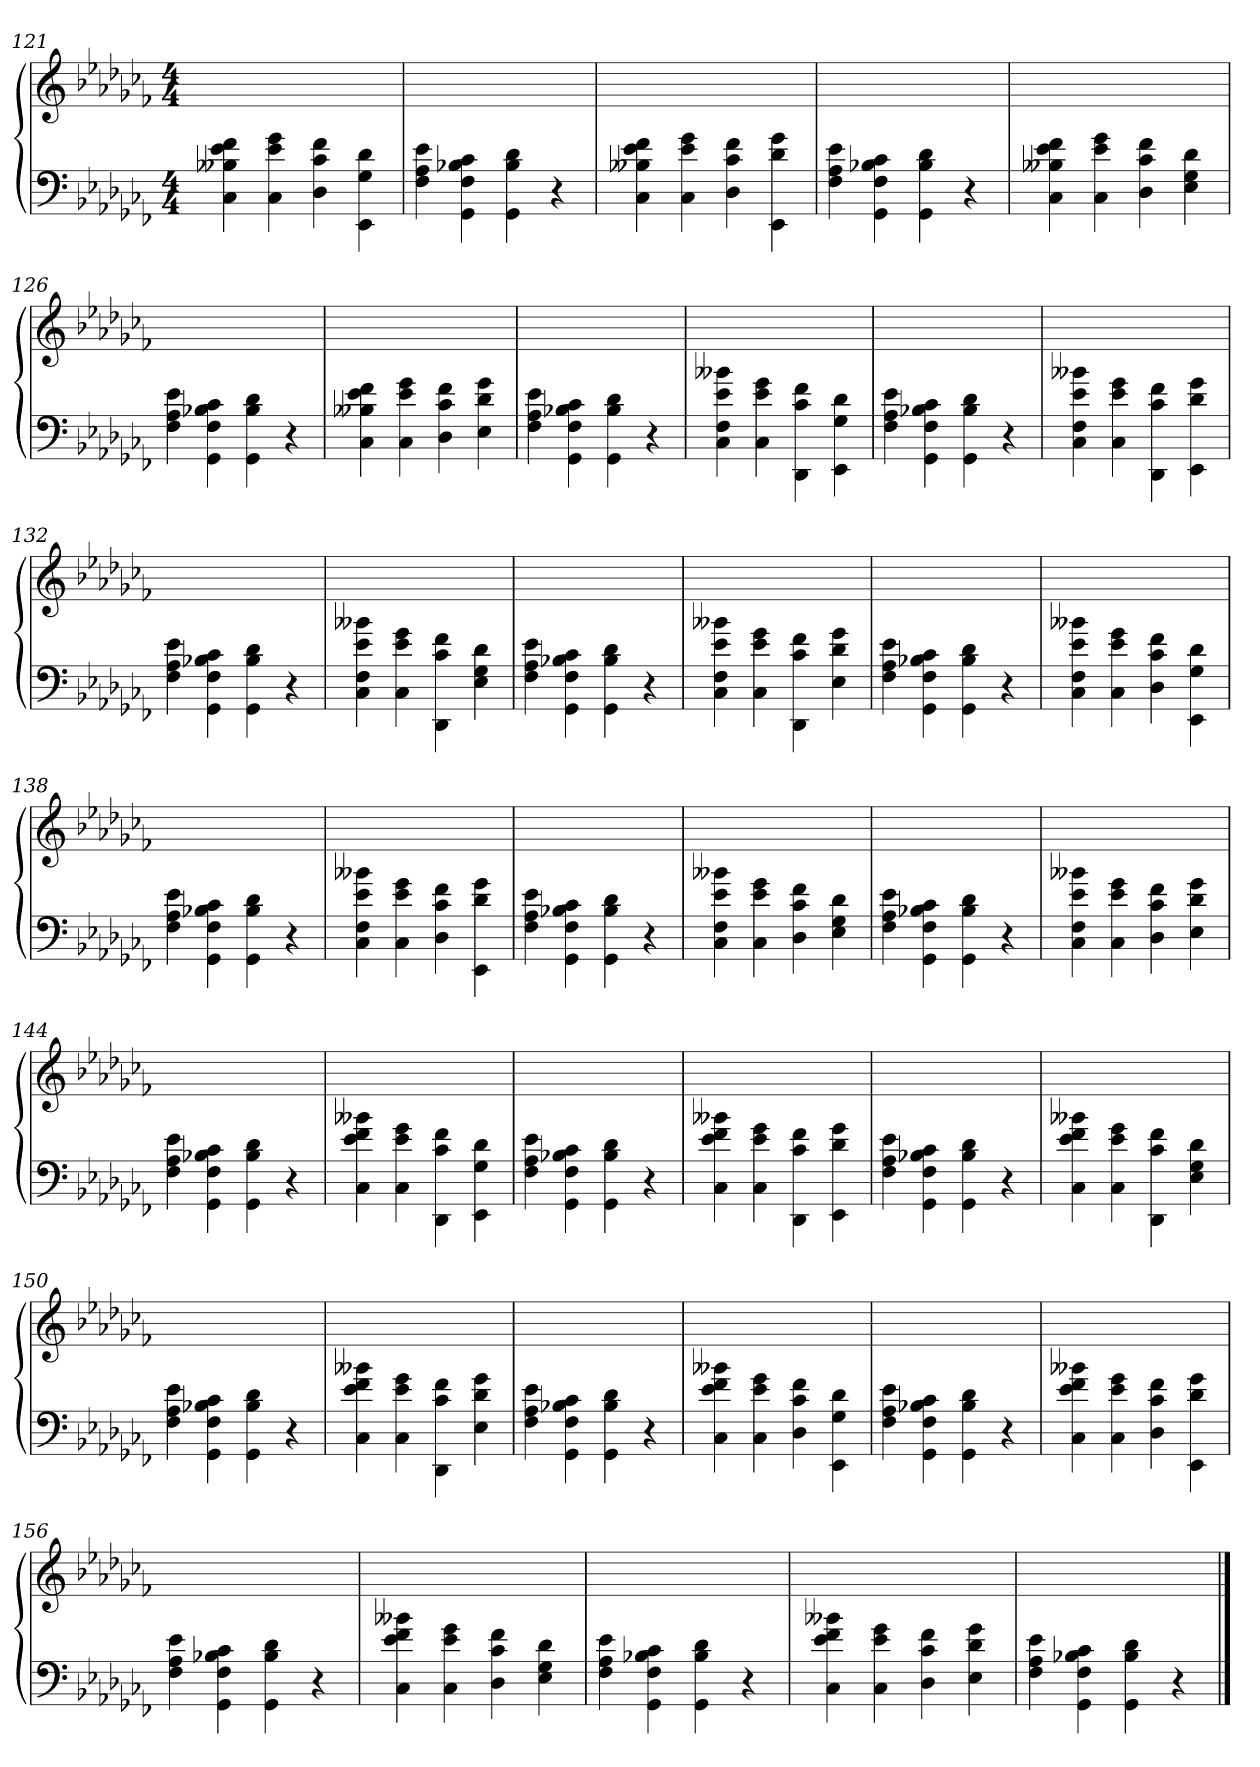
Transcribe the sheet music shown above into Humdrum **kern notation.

**kern	**kern
*part2	*part1
*staff2	*staff1
*clefF4	*clefG2
*k[b-e-a-d-g-c-f-]	*k[b-e-a-d-g-c-f-]
*C-:	*C-:
*M4/4	*M4/4
=121	=121
4C- 4B--X 4e- 4f-	1ryy
4C- 4e- 4g-	.
4D- 4c- 4f-	.
4EE- 4G- 4d-	.
=122	=122
4F- 4A- 4e-	1ryy
4GG- 4F- 4B-X 4c-	.
4GG- 4B- 4d-	.
4r	.
=123	=123
4C- 4B--X 4e- 4f-	1ryy
4C- 4e- 4g-	.
4D- 4c- 4f-	.
4EE- 4d- 4g-	.
=124	=124
4F- 4A- 4e-	1ryy
4GG- 4F- 4B-X 4c-	.
4GG- 4B- 4d-	.
4r	.
=125	=125
4C- 4B--X 4e- 4f-	1ryy
4C- 4e- 4g-	.
4D- 4c- 4f-	.
4E- 4G- 4d-	.
=126	=126
4F- 4A- 4e-	1ryy
4GG- 4F- 4B-X 4c-	.
4GG- 4B- 4d-	.
4r	.
=127	=127
4C- 4B--X 4e- 4f-	1ryy
4C- 4e- 4g-	.
4D- 4c- 4f-	.
4E- 4d- 4g-	.
=128	=128
4F- 4A- 4e-	1ryy
4GG- 4F- 4B-X 4c-	.
4GG- 4B- 4d-	.
4r	.
=129	=129
4C- 4F- 4e- 4b--X	1ryy
4C- 4e- 4g-	.
4DD- 4c- 4f-	.
4EE- 4G- 4d-	.
=130	=130
4F- 4A- 4e-	1ryy
4GG- 4F- 4B-X 4c-	.
4GG- 4B- 4d-	.
4r	.
=131	=131
4C- 4F- 4e- 4b--X	1ryy
4C- 4e- 4g-	.
4DD- 4c- 4f-	.
4EE- 4d- 4g-	.
=132	=132
4F- 4A- 4e-	1ryy
4GG- 4F- 4B-X 4c-	.
4GG- 4B- 4d-	.
4r	.
=133	=133
4C- 4F- 4e- 4b--X	1ryy
4C- 4e- 4g-	.
4DD- 4c- 4f-	.
4E- 4G- 4d-	.
=134	=134
4F- 4A- 4e-	1ryy
4GG- 4F- 4B-X 4c-	.
4GG- 4B- 4d-	.
4r	.
=135	=135
4C- 4F- 4e- 4b--X	1ryy
4C- 4e- 4g-	.
4DD- 4c- 4f-	.
4E- 4d- 4g-	.
=136	=136
4F- 4A- 4e-	1ryy
4GG- 4F- 4B-X 4c-	.
4GG- 4B- 4d-	.
4r	.
=137	=137
4C- 4F- 4e- 4b--X	1ryy
4C- 4e- 4g-	.
4D- 4c- 4f-	.
4EE- 4G- 4d-	.
=138	=138
4F- 4A- 4e-	1ryy
4GG- 4F- 4B-X 4c-	.
4GG- 4B- 4d-	.
4r	.
=139	=139
4C- 4F- 4e- 4b--X	1ryy
4C- 4e- 4g-	.
4D- 4c- 4f-	.
4EE- 4d- 4g-	.
=140	=140
4F- 4A- 4e-	1ryy
4GG- 4F- 4B-X 4c-	.
4GG- 4B- 4d-	.
4r	.
=141	=141
4C- 4F- 4e- 4b--X	1ryy
4C- 4e- 4g-	.
4D- 4c- 4f-	.
4E- 4G- 4d-	.
=142	=142
4F- 4A- 4e-	1ryy
4GG- 4F- 4B-X 4c-	.
4GG- 4B- 4d-	.
4r	.
=143	=143
4C- 4F- 4e- 4b--X	1ryy
4C- 4e- 4g-	.
4D- 4c- 4f-	.
4E- 4d- 4g-	.
=144	=144
4F- 4A- 4e-	1ryy
4GG- 4F- 4B-X 4c-	.
4GG- 4B- 4d-	.
4r	.
=145	=145
4C- 4e- 4f- 4b--X	1ryy
4C- 4e- 4g-	.
4DD- 4c- 4f-	.
4EE- 4G- 4d-	.
=146	=146
4F- 4A- 4e-	1ryy
4GG- 4F- 4B-X 4c-	.
4GG- 4B- 4d-	.
4r	.
=147	=147
4C- 4e- 4f- 4b--X	1ryy
4C- 4e- 4g-	.
4DD- 4c- 4f-	.
4EE- 4d- 4g-	.
=148	=148
4F- 4A- 4e-	1ryy
4GG- 4F- 4B-X 4c-	.
4GG- 4B- 4d-	.
4r	.
=149	=149
4C- 4e- 4f- 4b--X	1ryy
4C- 4e- 4g-	.
4DD- 4c- 4f-	.
4E- 4G- 4d-	.
=150	=150
4F- 4A- 4e-	1ryy
4GG- 4F- 4B-X 4c-	.
4GG- 4B- 4d-	.
4r	.
=151	=151
4C- 4e- 4f- 4b--X	1ryy
4C- 4e- 4g-	.
4DD- 4c- 4f-	.
4E- 4d- 4g-	.
=152	=152
4F- 4A- 4e-	1ryy
4GG- 4F- 4B-X 4c-	.
4GG- 4B- 4d-	.
4r	.
=153	=153
4C- 4e- 4f- 4b--X	1ryy
4C- 4e- 4g-	.
4D- 4c- 4f-	.
4EE- 4G- 4d-	.
=154	=154
4F- 4A- 4e-	1ryy
4GG- 4F- 4B-X 4c-	.
4GG- 4B- 4d-	.
4r	.
=155	=155
4C- 4e- 4f- 4b--X	1ryy
4C- 4e- 4g-	.
4D- 4c- 4f-	.
4EE- 4d- 4g-	.
=156	=156
4F- 4A- 4e-	1ryy
4GG- 4F- 4B-X 4c-	.
4GG- 4B- 4d-	.
4r	.
=157	=157
4C- 4e- 4f- 4b--X	1ryy
4C- 4e- 4g-	.
4D- 4c- 4f-	.
4E- 4G- 4d-	.
=158	=158
4F- 4A- 4e-	1ryy
4GG- 4F- 4B-X 4c-	.
4GG- 4B- 4d-	.
4r	.
=159	=159
4C- 4e- 4f- 4b--X	1ryy
4C- 4e- 4g-	.
4D- 4c- 4f-	.
4E- 4d- 4g-	.
=160	=160
4F- 4A- 4e-	1ryy
4GG- 4F- 4B-X 4c-	.
4GG- 4B- 4d-	.
4r	.
==	==
*-	*-
